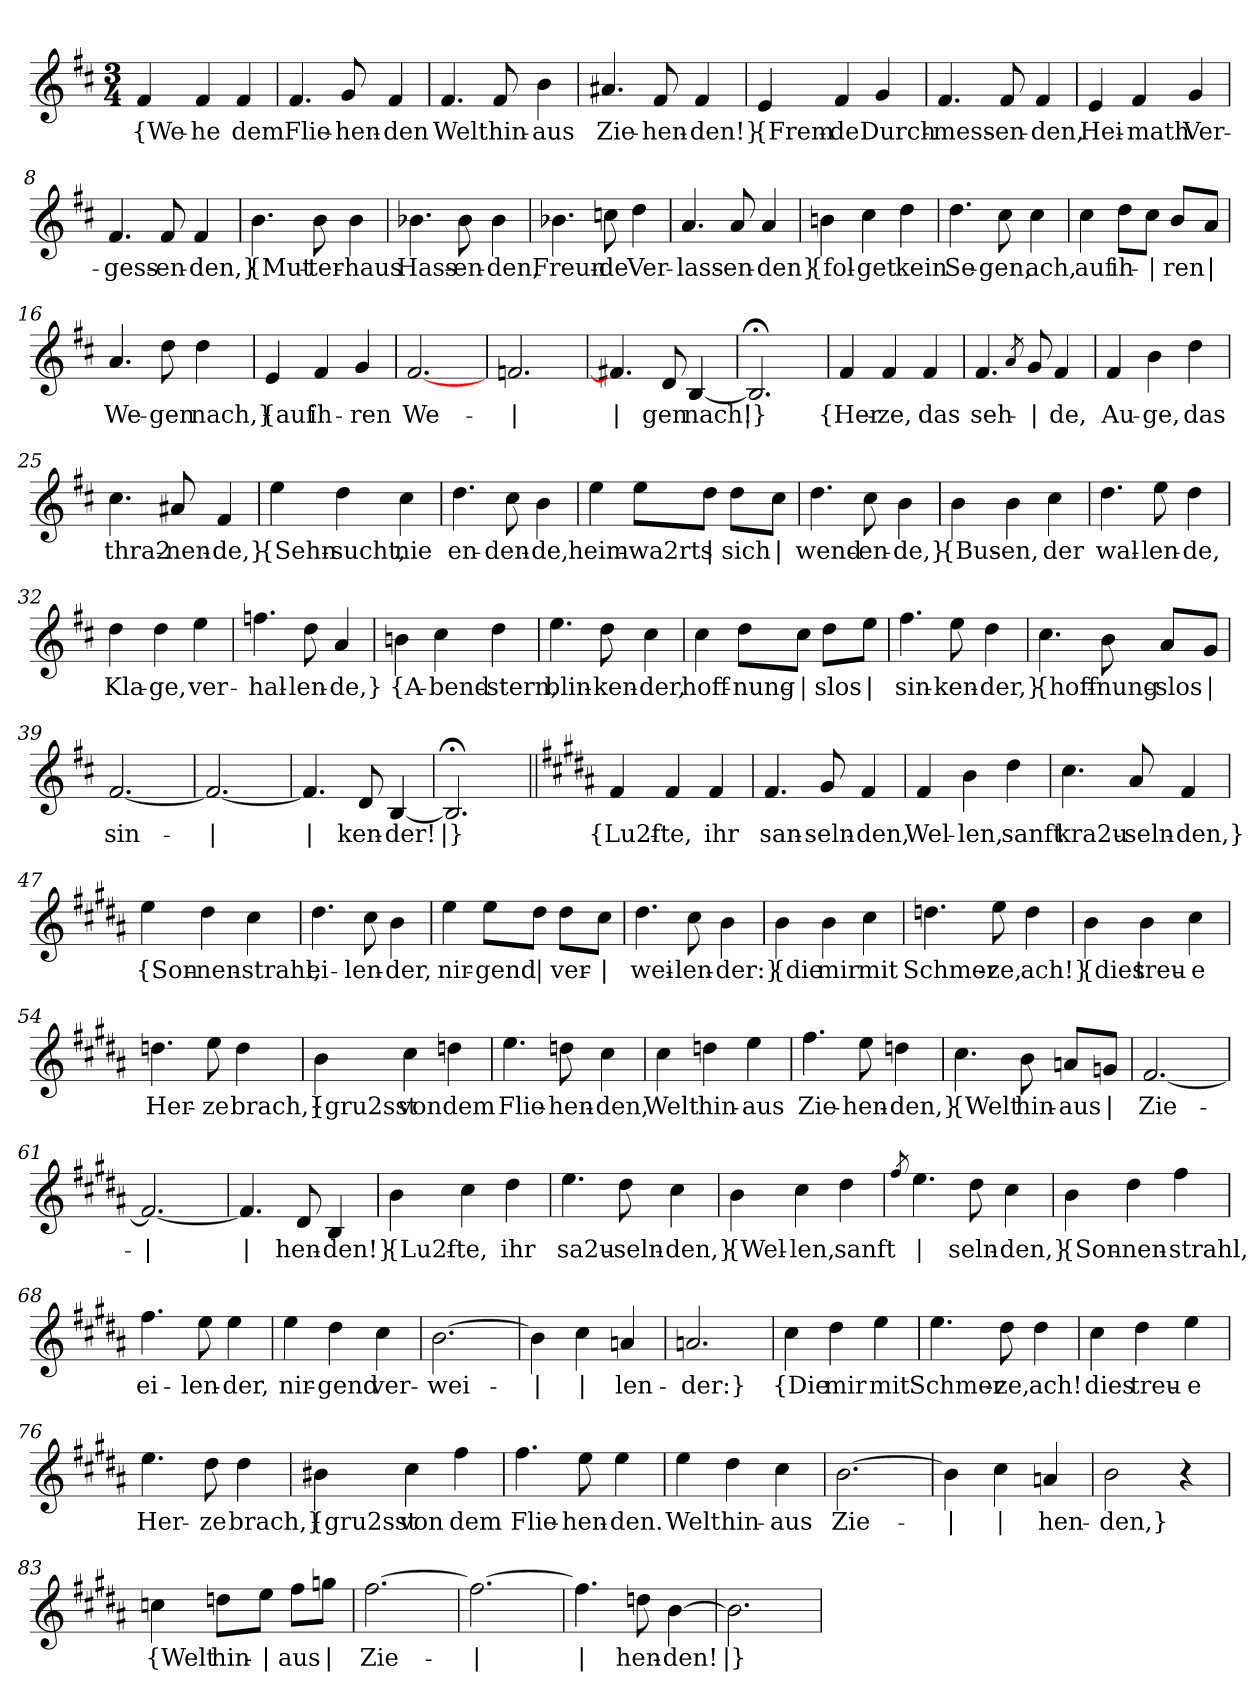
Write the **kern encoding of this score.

**kern	**text
*part1	*part1
*staff1	*staff1
*clefG2	*
*k[f#c#]	*
*M3/4	*
=1	=1
!	!LO:LY:b
4f#/	{We-
!	!LO:LY:b
4f#/	-he
!	!LO:LY:b
4f#/	dem
=2	=2
!	!LO:LY:b
4.f#/	Flie-
!	!LO:LY:b
8g/	-hen-
!	!LO:LY:b
4f#/	-den
=3	=3
!	!LO:LY:b
4.f#/	Welt
!	!LO:LY:b
8f#/	hin-
!	!LO:LY:b
4b\	-aus
=4	=4
!	!LO:LY:b
4.a#X/	Zie-
!	!LO:LY:b
8f#/	-hen-
!	!LO:LY:b
4f#/	-den!}
=5	=5
!	!LO:LY:b
4e/	{Frem-
!	!LO:LY:b
4f#/	-de
!	!LO:LY:b
4g/	Durch-
!!LO:LB:g=z
=6	=6
!	!LO:LY:b
4.f#/	-mess-
!	!LO:LY:b
8f#/	-en-
!	!LO:LY:b
4f#/	-den,
=7	=7
!	!LO:LY:b
4e/	Hei-
!	!LO:LY:b
4f#/	-math
!	!LO:LY:b
4g/	Ver-
=8	=8
!	!LO:LY:b
4.f#/	-gess-
!	!LO:LY:b
8f#/	-en-
!	!LO:LY:b
4f#/	-den,}
=9	=9
!	!LO:LY:b
4.b\	{Mut-
!	!LO:LY:b
8b\	-ter-
!	!LO:LY:b
4b\	-haus
=10	=10
!	!LO:LY:b
4.b-X\	Hass-
!	!LO:LY:b
8b-\	-en-
!	!LO:LY:b
4b-\	-den,
!!LO:LB:g=z
=11	=11
!	!LO:LY:b
4.b-X\	Freun-
!	!LO:LY:b
8ccn\	-de
!	!LO:LY:b
4dd\	Ver-
=12	=12
!	!LO:LY:b
4.a/	-lass-
!	!LO:LY:b
8a/	-en-
!	!LO:LY:b
4a/	-den}
=13	=13
!	!LO:LY:b
4bn\	{fol-
!	!LO:LY:b
4cc#\	-get
!	!LO:LY:b
4dd\	kein
=14	=14
!	!LO:LY:b
4.dd\	Se-
!	!LO:LY:b
8cc#\	-gen,
!	!LO:LY:b
4cc#\	ach,
=15	=15
!	!LO:LY:b
4cc#\	auf
!	!LO:LY:b
8dd\L	ih-
!	!LO:LY:b
8cc#\J	|
!	!LO:LY:b
8b/L	-ren
!	!LO:LY:b
8a/J	|
=16	=16
!	!LO:LY:b
4.a/	We-
!	!LO:LY:b
8dd\	-gen
!	!LO:LY:b
4dd\	nach,}
!!LO:LB:g=z
=17	=17
!	!LO:LY:b
4e/	{auf
!	!LO:LY:b
4f#/	ih-
!	!LO:LY:b
4g/	-ren
=18	=18
!	!LO:LY:b
[2.f#/	We-
=19	=19
!	!LO:LY:b
2.fn/	|
=20	=20
!	!LO:LY:b
4.f#X/]	|
!	!LO:LY:b
8d/	-gen
!	!LO:LY:b
[4B/	nach!
=21	=21
!	!LO:LY:b
2.B;</]	|}
=22	=22
!	!LO:LY:b
4f#/	{Her-
!	!LO:LY:b
4f#/	-ze,
!	!LO:LY:b
4f#/	das
=23	=23
!	!LO:LY:b
4.f#/	seh-
8qa/	.
!	!LO:LY:b
8g/	|
!	!LO:LY:b
4f#/	-de,
=24	=24
!	!LO:LY:b
4f#/	Au-
!	!LO:LY:b
4b\	-ge,
!	!LO:LY:b
4dd\	das
!!LO:LB:g=z
=25	=25
!	!LO:LY:b
4.cc#\	thra2-
!	!LO:LY:b
8a#X/	-nen-
!	!LO:LY:b
4f#/	-de,}
=26	=26
!	!LO:LY:b
4ee\	{Sehn-
!	!LO:LY:b
4dd\	-sucht,
!	!LO:LY:b
4cc#\	nie
=27	=27
!	!LO:LY:b
4.dd\	en-
!	!LO:LY:b
8cc#\	-den-
!	!LO:LY:b
4b\	-de,
=28	=28
!	!LO:LY:b
4ee\	heim-
!	!LO:LY:b
8ee\L	-wa2rts
!	!LO:LY:b
8dd\J	|
!	!LO:LY:b
8dd\L	sich
!	!LO:LY:b
8cc#\J	|
=29	=29
!	!LO:LY:b
4.dd\	wend-
!	!LO:LY:b
8cc#\	-en-
!	!LO:LY:b
4b\	-de,}
!!LO:LB:g=z
=30	=30
!	!LO:LY:b
4b\	{Bus-
!	!LO:LY:b
4b\	-en,
!	!LO:LY:b
4cc#\	der
=31	=31
!	!LO:LY:b
4.dd\	wal-
!	!LO:LY:b
8ee\	-len-
!	!LO:LY:b
4dd\	-de,
=32	=32
!	!LO:LY:b
4dd\	Kla-
!	!LO:LY:b
4dd\	-ge,
!	!LO:LY:b
4ee\	ver-
=33	=33
!	!LO:LY:b
4.ffn\	-hal-
!	!LO:LY:b
8dd\	-len-
!	!LO:LY:b
4a/	-de,}
=34	=34
!	!LO:LY:b
4bn\	{A-
!	!LO:LY:b
4cc#\	-bend-
!	!LO:LY:b
4dd\	-stern,
=35	=35
!	!LO:LY:b
4.ee\	blin-
!	!LO:LY:b
8dd\	-ken-
!	!LO:LY:b
4cc#\	-der,
!!LO:LB:g=z
=36	=36
!	!LO:LY:b
4cc#\	hoff-
!	!LO:LY:b
8dd\L	-nung-
!	!LO:LY:b
8cc#\J	|
!	!LO:LY:b
8dd\L	-slos
!	!LO:LY:b
8ee\J	|
=37	=37
!	!LO:LY:b
4.ff#\	sin-
!	!LO:LY:b
8ee\	-ken-
!	!LO:LY:b
4dd\	-der,}
=38	=38
!	!LO:LY:b
4.cc#\	{hoff-
!	!LO:LY:b
8b\	-nung-
!	!LO:LY:b
8a/L	-slos
!	!LO:LY:b
8g/J	|
=39	=39
!	!LO:LY:b
[2.f#/	sin-
=40	=40
!	!LO:LY:b
2.f#/_	|
=41	=41
!	!LO:LY:b
4.f#/]	|
!	!LO:LY:b
8d/	-ken-
!	!LO:LY:b
[4B/	-der!
=42	=42
!	!LO:LY:b
2.B;</]	|}
!!LO:LB:g=z
=43||	=43||
*k[f#c#g#d#a#]	*
!	!LO:LY:b
4f#/	{Lu2f-
!	!LO:LY:b
4f#/	-te,
!	!LO:LY:b
4f#/	ihr
=44	=44
!	!LO:LY:b
4.f#/	san-
!	!LO:LY:b
8g#/	-seln-
!	!LO:LY:b
4f#/	-den,
=45	=45
!	!LO:LY:b
4f#/	Wel-
!	!LO:LY:b
4b\	-len,
!	!LO:LY:b
4dd#\	sanft
=46	=46
!	!LO:LY:b
4.cc#\	kra2u-
!	!LO:LY:b
8a#/	-seln-
!	!LO:LY:b
4f#/	-den,}
=47	=47
!	!LO:LY:b
4ee\	{Son-
!	!LO:LY:b
4dd#\	-nen-
!	!LO:LY:b
4cc#\	-strahl,
!!LO:LB:g=z
=48	=48
!	!LO:LY:b
4.dd#\	ei-
!	!LO:LY:b
8cc#\	-len-
!	!LO:LY:b
4b\	-der,
=49	=49
!	!LO:LY:b
4ee\	nir-
!	!LO:LY:b
8ee\L	-gend
!	!LO:LY:b
8dd#\J	|
!	!LO:LY:b
8dd#\L	ver-
!	!LO:LY:b
8cc#\J	|
=50	=50
!	!LO:LY:b
4.dd#\	-wei-
!	!LO:LY:b
8cc#\	-len-
!	!LO:LY:b
4b\	-der:}
=51	=51
!	!LO:LY:b
4b\	{die
!	!LO:LY:b
4b\	mir
!	!LO:LY:b
4cc#\	mit
=52	=52
!	!LO:LY:b
4.ddn\	Schmer-
!	!LO:LY:b
8ee\	-ze,
!	!LO:LY:b
4dd\	ach!}
=53	=53
!	!LO:LY:b
4b\	{dies
!	!LO:LY:b
4b\	treu-
!	!LO:LY:b
4cc#\	-e
!!LO:LB:g=z
=54	=54
!	!LO:LY:b
4.ddn\	Her-
!	!LO:LY:b
8ee\	-ze
!	!LO:LY:b
4dd\	brach,}
=55	=55
!	!LO:LY:b
4b\	{gru2sst
!	!LO:LY:b
4cc#\	von
!	!LO:LY:b
4ddn\	dem
=56	=56
!	!LO:LY:b
4.ee\	Flie-
!	!LO:LY:b
8ddn\	-hen-
!	!LO:LY:b
4cc#\	-den,
=57	=57
!	!LO:LY:b
4cc#\	Welt
!	!LO:LY:b
4ddn\	hin-
!	!LO:LY:b
4ee\	-aus
=58	=58
!	!LO:LY:b
4.ff#\	Zie-
!	!LO:LY:b
8ee\	-hen-
!	!LO:LY:b
4ddn\	-den,}
!!LO:PB:g=z
=59	=59
!	!LO:LY:b
4.cc#\	{Welt
!	!LO:LY:b
8b\	hin-
!	!LO:LY:b
8an/L	-aus
!	!LO:LY:b
8gn/J	|
=60	=60
!	!LO:LY:b
[2.f#/	Zie-
=61	=61
!	!LO:LY:b
2.f#/_	|
=62	=62
!	!LO:LY:b
4.f#/]	|
!	!LO:LY:b
8d#/	-hen-
!	!LO:LY:b
4B/	-den!}
=63	=63
!	!LO:LY:b
4b\	{Lu2f-
!	!LO:LY:b
4cc#\	-te,
!	!LO:LY:b
4dd#\	ihr
=64	=64
!	!LO:LY:b
4.ee\	sa2u-
!	!LO:LY:b
8dd#\	-seln-
!	!LO:LY:b
4cc#\	-den,}
=65	=65
!	!LO:LY:b
4b\	{Wel-
!	!LO:LY:b
4cc#\	-len,
!	!LO:LY:b
4dd#\	sanft
!!LO:LB:g=z
=66	=66
8qff#/	.
!	!LO:LY:b
4.ee\	|
!	!LO:LY:b
8dd#\	-seln-
!	!LO:LY:b
4cc#\	-den,}
=67	=67
!	!LO:LY:b
4b\	{Son-
!	!LO:LY:b
4dd#\	-nen-
!	!LO:LY:b
4ff#\	-strahl,
=68	=68
!	!LO:LY:b
4.ff#\	ei-
!	!LO:LY:b
8ee\	-len-
!	!LO:LY:b
4ee\	-der,
=69	=69
!	!LO:LY:b
4ee\	nir-
!	!LO:LY:b
4dd#\	-gend
!	!LO:LY:b
4cc#\	ver-
=70	=70
!	!LO:LY:b
[2.b\	-wei-
=71	=71
!	!LO:LY:b
4b\]	|
!	!LO:LY:b
4cc#\	|
!	!LO:LY:b
4an/	-len-
=72	=72
!	!LO:LY:b
2.an/	-der:}
!!LO:LB:g=z
=73	=73
!	!LO:LY:b
4cc#\	{Die
!	!LO:LY:b
4dd#\	mir
!	!LO:LY:b
4ee\	mit
=74	=74
!	!LO:LY:b
4.ee\	Schmer-
!	!LO:LY:b
8dd#\	-ze,
!	!LO:LY:b
4dd#\	ach!
=75	=75
!	!LO:LY:b
4cc#\	dies
!	!LO:LY:b
4dd#\	treu-
!	!LO:LY:b
4ee\	-e
=76	=76
!	!LO:LY:b
4.ee\	Her-
!	!LO:LY:b
8dd#\	-ze
!	!LO:LY:b
4dd#\	brach,}
=77	=77
!	!LO:LY:b
4b#X\	{gru2sst
!	!LO:LY:b
4cc#\	von
!	!LO:LY:b
4ff#\	dem
=78	=78
!	!LO:LY:b
4.ff#\	Flie-
!	!LO:LY:b
8ee\	-hen-
!	!LO:LY:b
4ee\	-den.
!!LO:LB:g=z
=79	=79
!	!LO:LY:b
4ee\	Welt
!	!LO:LY:b
4dd#\	hin-
!	!LO:LY:b
4cc#\	-aus
=80	=80
!	!LO:LY:b
[2.b\	Zie-
=81	=81
!	!LO:LY:b
4b\]	|
!	!LO:LY:b
4cc#\	|
!	!LO:LY:b
4an/	-hen-
=82	=82
!	!LO:LY:b
2b\	-den,}
4r	.
=83	=83
!	!LO:LY:b
4ccn\	{Welt
!	!LO:LY:b
8ddn\L	hin-
!	!LO:LY:b
8ee\J	|
!	!LO:LY:b
8ff#\L	-aus
!	!LO:LY:b
8ggn\J	|
=84	=84
!	!LO:LY:b
[2.ff#\	Zie-
=85	=85
!	!LO:LY:b
2.ff#\_	|
=86	=86
!	!LO:LY:b
4.ff#\]	|
!	!LO:LY:b
8ddn\	-hen-
!	!LO:LY:b
[4b\	-den!
=87	=87
!	!LO:LY:b
2.b\]	|}
=	=
*-	*-
